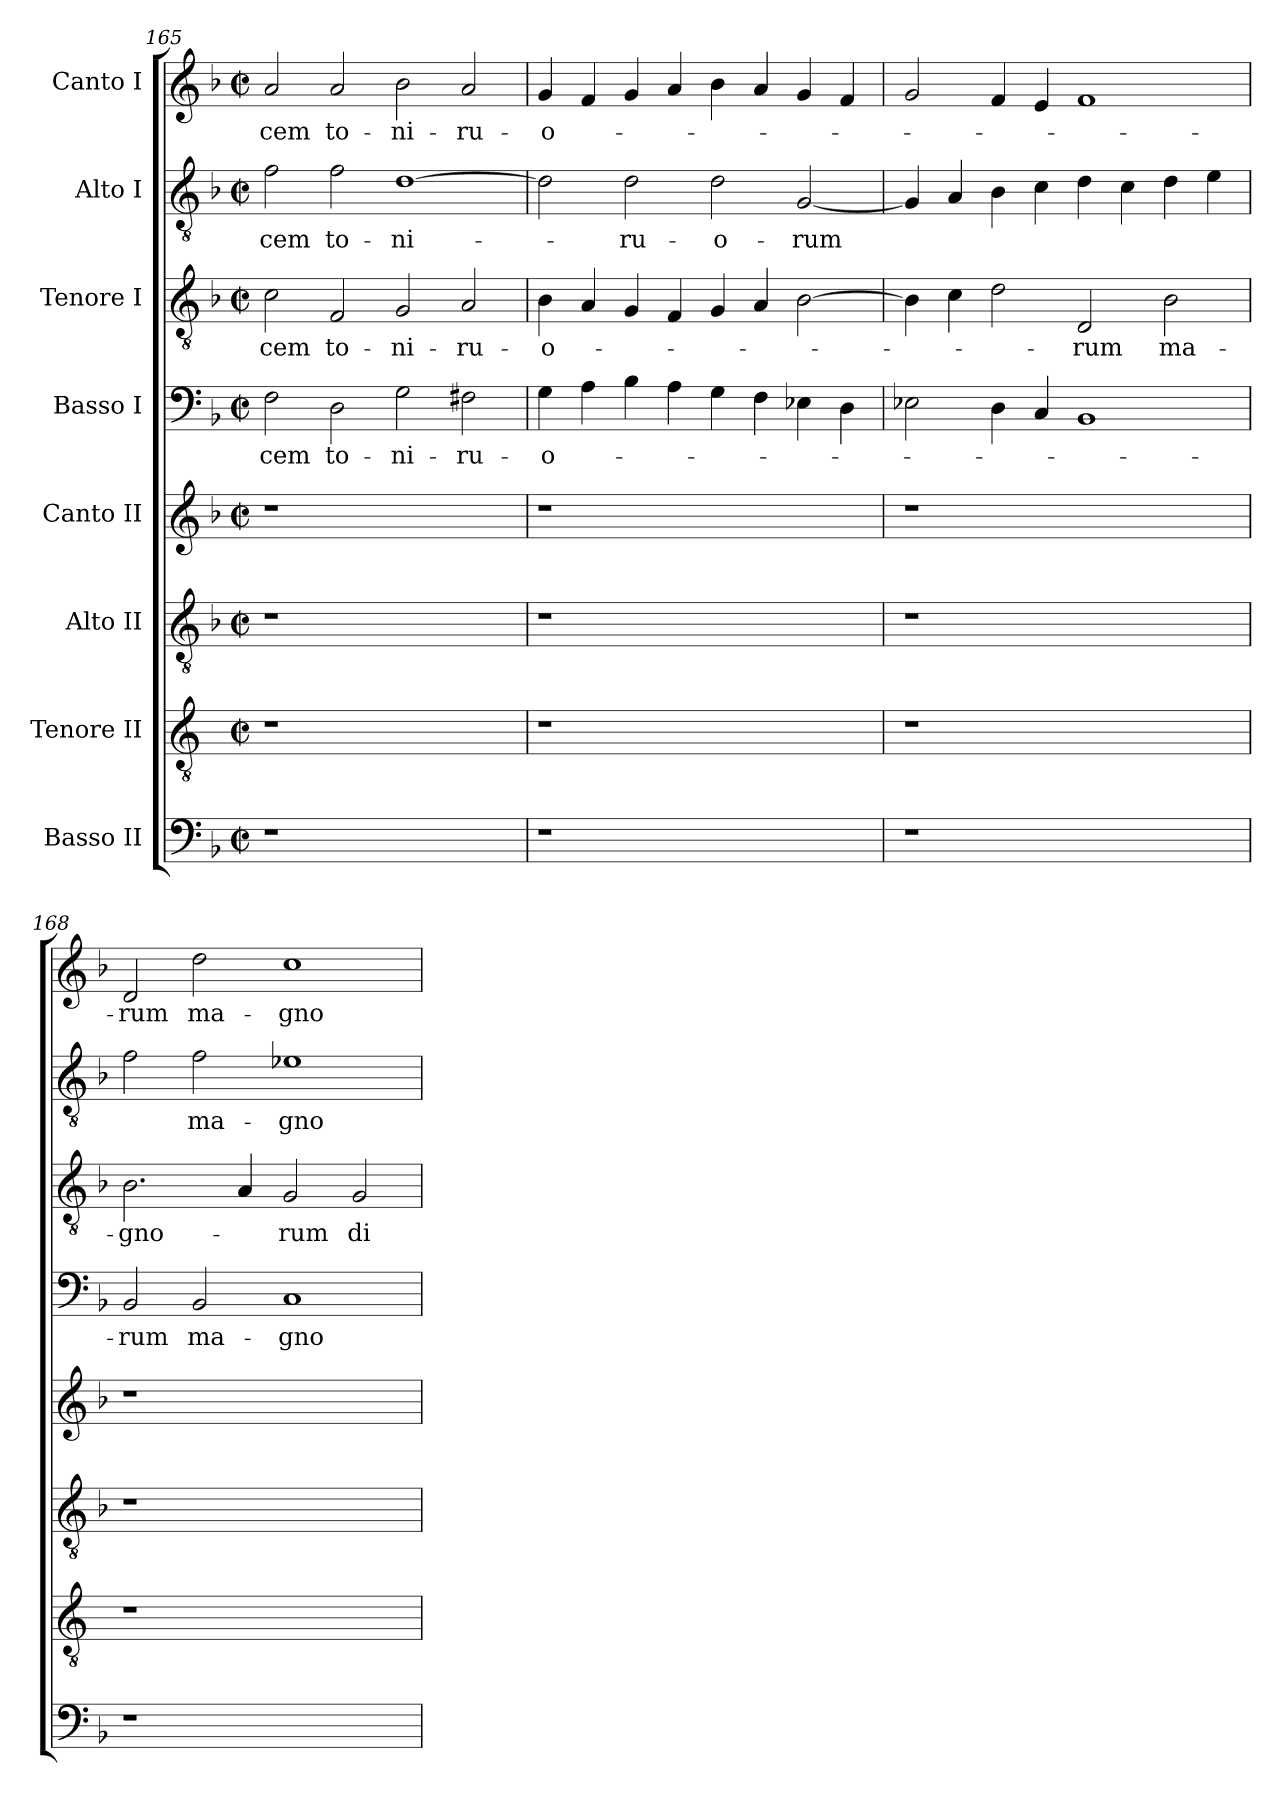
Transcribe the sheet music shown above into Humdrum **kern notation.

**kern	**kern	**kern	**kern	**kern	**text	**kern	**text	**kern	**text	**kern	**text
*part8	*part7	*part6	*part5	*part4	*part4	*part3	*part3	*part2	*part2	*part1	*part1
*staff8	*staff7	*staff6	*staff5	*staff4	*staff4	*staff3	*staff3	*staff2	*staff2	*staff1	*staff1
*I"Basso II	*I"Tenore II	*I"Alto II	*I"Canto II	*I"Basso I	*	*I"Tenore I	*	*I"Alto I	*	*I"Canto I	*
*clefF4	*clefGv2	*clefGv2	*clefG2	*clefF4	*	*clefGv2	*	*clefGv2	*	*clefG2	*
*	*ITrd4c7	*	*	*	*	*	*	*	*	*	*
*k[b-]	*k[b-]	*k[b-]	*k[b-]	*k[b-]	*	*k[b-]	*	*k[b-]	*	*k[b-]	*
*d:	*d:	*d:	*d:	*d:	*	*d:	*	*d:	*	*d:	*
*M2/2	*M2/2	*M2/2	*M2/2	*M2/2	*	*M2/2	*	*M2/2	*	*M2/2	*
*met(c|)	*met(c|)	*met(c|)	*met(c|)	*met(c|)	*	*met(c|)	*	*met(c|)	*	*met(c|)	*
=165	=165	=165	=165	=165	=165	=165	=165	=165	=165	=165	=165
!	!	!	!	!	!LO:LY:b	!	!LO:LY:b	!	!LO:LY:b	!	!LO:LY:b
1r	1r	1r	1r	2F\	-cem	2c\	-cem	2f\	-cem	2a/	-cem
!	!	!	!	!	!LO:LY:b	!	!LO:LY:b	!	!LO:LY:b	!	!LO:LY:b
.	.	.	.	2D\	to-	2F/	to-	2f\	to-	2a/	to-
!	!	!	!	!	!LO:LY:b	!	!LO:LY:b	!	!LO:LY:b	!	!LO:LY:b
1ryy	1ryy	1ryy	1ryy	2G\	-ni-	2G/	-ni-	[1d	-ni-	2b-\	-ni-
!	!	!	!	!	!LO:LY:b	!	!LO:LY:b	!	!	!	!LO:LY:b
.	.	.	.	2F#X\	-ru-	2A/	-ru-	.	.	2a/	-ru-
=166	=166	=166	=166	=166	=166	=166	=166	=166	=166	=166	=166
!	!	!	!	!	!LO:LY:b	!	!LO:LY:b	!	!	!	!LO:LY:b
1r	1r	1r	1r	4G\	-o-	4B-\	-o-	2d\]	.	4g/	-o-
.	.	.	.	4A\	.	4A/	.	.	.	4f/	.
!	!	!	!	!	!	!	!	!	!LO:LY:b	!	!
.	.	.	.	4B-\	.	4G/	.	2d\	-ru-	4g/	.
.	.	.	.	4A\	.	4F/	.	.	.	4a/	.
!	!	!	!	!	!	!	!	!	!LO:LY:b	!	!
1ryy	1ryy	1ryy	1ryy	4G\	.	4G/	.	2d\	-o-	4b-\	.
.	.	.	.	4F\	.	4A/	.	.	.	4a/	.
!	!	!	!	!	!	!	!	!	!LO:LY:b	!	!
.	.	.	.	4E-X\	.	[2B-\	.	[2G/	-rum	4g/	.
.	.	.	.	4D\	.	.	.	.	.	4f/	.
=167	=167	=167	=167	=167	=167	=167	=167	=167	=167	=167	=167
1r	1r	1r	1r	2E-X\	.	4B-\]	.	4G/]	.	2g/	.
.	.	.	.	.	.	4c\	.	4A/	.	.	.
.	.	.	.	4D\	.	2d\	.	4B-\	.	4f/	.
.	.	.	.	4C/	.	.	.	4c\	.	4e/	.
!	!	!	!	!	!	!	!LO:LY:b	!	!	!	!
1ryy	1ryy	1ryy	1ryy	1BB-	.	2D/	-rum	4d\	.	1f	.
.	.	.	.	.	.	.	.	4c\	.	.	.
!	!	!	!	!	!	!	!LO:LY:b	!	!	!	!
.	.	.	.	.	.	2B-\	ma-	4d\	.	.	.
.	.	.	.	.	.	.	.	4e\	.	.	.
!!LO:PB:g=z
=168	=168	=168	=168	=168	=168	=168	=168	=168	=168	=168	=168
!	!	!	!	!	!LO:LY:b	!	!LO:LY:b	!	!	!	!LO:LY:b
1r	1r	1r	1r	2BB-/	-rum	2.B-\	-gno-	2f\	.	2d/	-rum
!	!	!	!	!	!LO:LY:b	!	!	!	!LO:LY:b	!	!LO:LY:b
.	.	.	.	2BB-/	ma-	.	.	2f\	ma-	2dd\	ma-
.	.	.	.	.	.	4A/	.	.	.	.	.
!	!	!	!	!	!LO:LY:b	!	!LO:LY:b	!	!LO:LY:b	!	!LO:LY:b
1ryy	1ryy	1ryy	1ryy	1C	-gno-	2G/	-rum	1e-X	-gno-	1cc	-gno-
!	!	!	!	!	!	!	!LO:LY:b	!	!	!	!
.	.	.	.	.	.	2G/	di-	.	.	.	.
=	=	=	=	=	=	=	=	=	=	=	=
*-	*-	*-	*-	*-	*-	*-	*-	*-	*-	*-	*-
